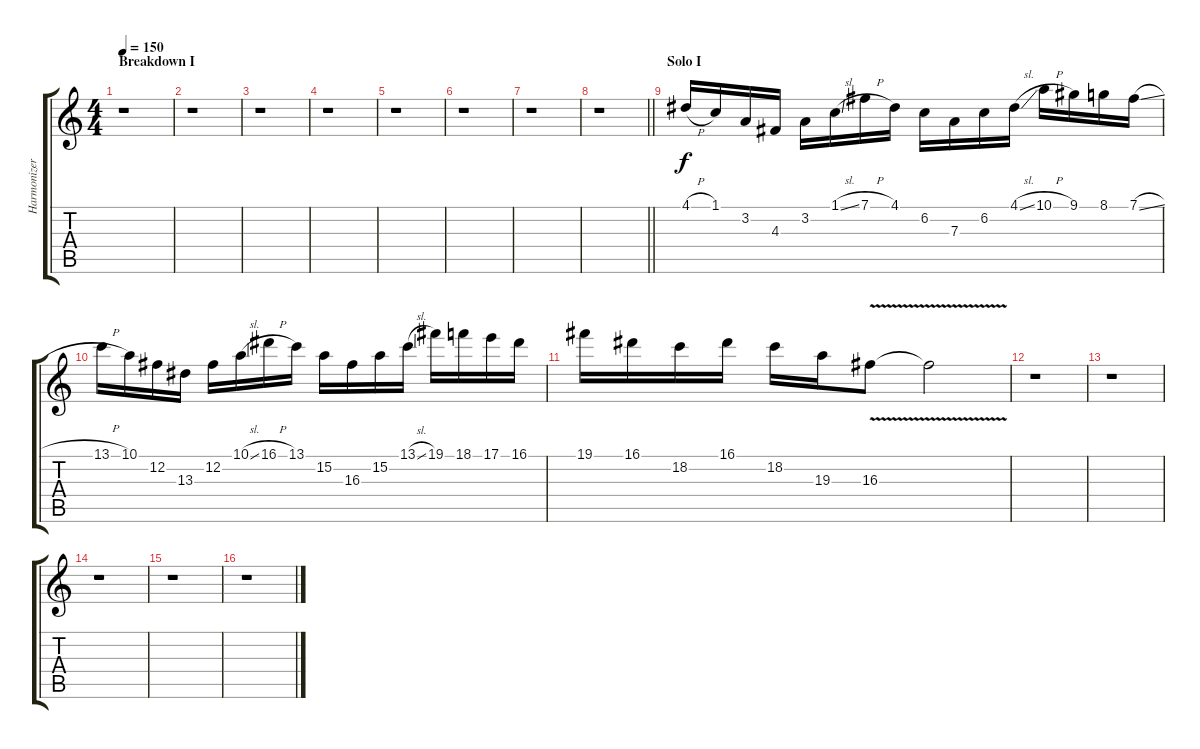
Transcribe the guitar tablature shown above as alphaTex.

\track ("Harmonizer" "Harmonizer") {instrument distortionguitar}
\staff {score tabs}
\tuning (B3 Gb3 D3 A2 E2 B1) {hide}
\ts (4 4)
\section ("" "Breakdown I")
\tempo 150
\clef g2
\ks c
r.1{dy f} |
r.1 |
r.1 |
r.1 |
r.1 |
r.1 |
r.1 |
\barLineRight lightlight
r.1 |
\section ("" "Solo I")
4.1{h}.16{balance 16} 1.1.16 3.2.16 4.3.16 3.2.16 1.1{sl}.16 7.1{h}.16 4.1.16 6.2.16 7.3.16 6.2.16 4.1{sl}.16 10.1{h}.16 9.1.16 8.1.16 7.1{sl}.16 |
13.1{h}.16 10.1.16 12.2.16 13.3.16 12.2.16 10.1{sl}.16 16.1{h}.16 13.1.16 15.2.16 16.3.16 15.2.16 13.1{sl}.16 19.1.16 18.1.16 17.1.16 16.1.16 |
19.1.16 16.1.16 18.2.16 16.1.16 18.2.16 19.3.16 16.3{v}.8 16.3{t}.2 |
r.1 |
r.1 |
r.1 |
r.1 |
r.1
